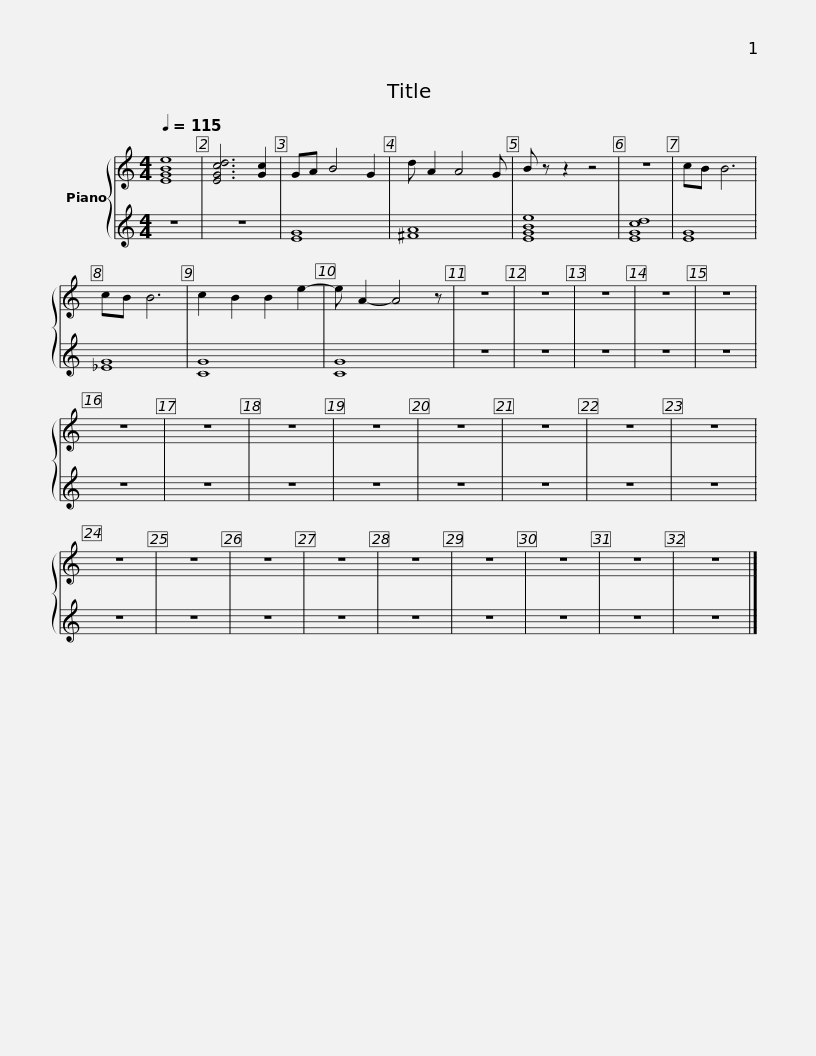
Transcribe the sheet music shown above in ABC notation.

X:1
%%score { 1 | 2 }
L:1/8
Q:1/4=115
M:4/4
I:linebreak $
K:C
V:1 treble
V:2 treble
V:1
 [EGBe]8 | [EGcd]6 [Gc]2 | GA B4 G2 | d A2 A4 G | B z z2 z4 | %5
 z8 | cB B6 | cB B6 |$ c2 B2 B2 e2- | e A2- A4 z | %10
 z8 | z8 | z8 | z8 | z8 | %15
 z8 | z8 | z8 | z8 | z8 | %20
 z8 | z8 | z8 |$ z8 | z8 | %25
 z8 | z8 | z8 | z8 | z8 | %30
 z8 | z8 |] %32
V:2
 z8 | z8 | [EG]8 | [^FA]8 | [EGBe]8 | %5
 [EGcd]8 | [EG]8 | [_EG]8 |$ [CG]8 | [CG]8 | %10
 z8 | z8 | z8 | z8 | z8 | %15
 z8 | z8 | z8 | z8 | z8 | %20
 z8 | z8 | z8 |$ z8 | z8 | %25
 z8 | z8 | z8 | z8 | z8 | %30
 z8 | z8 |] %32
